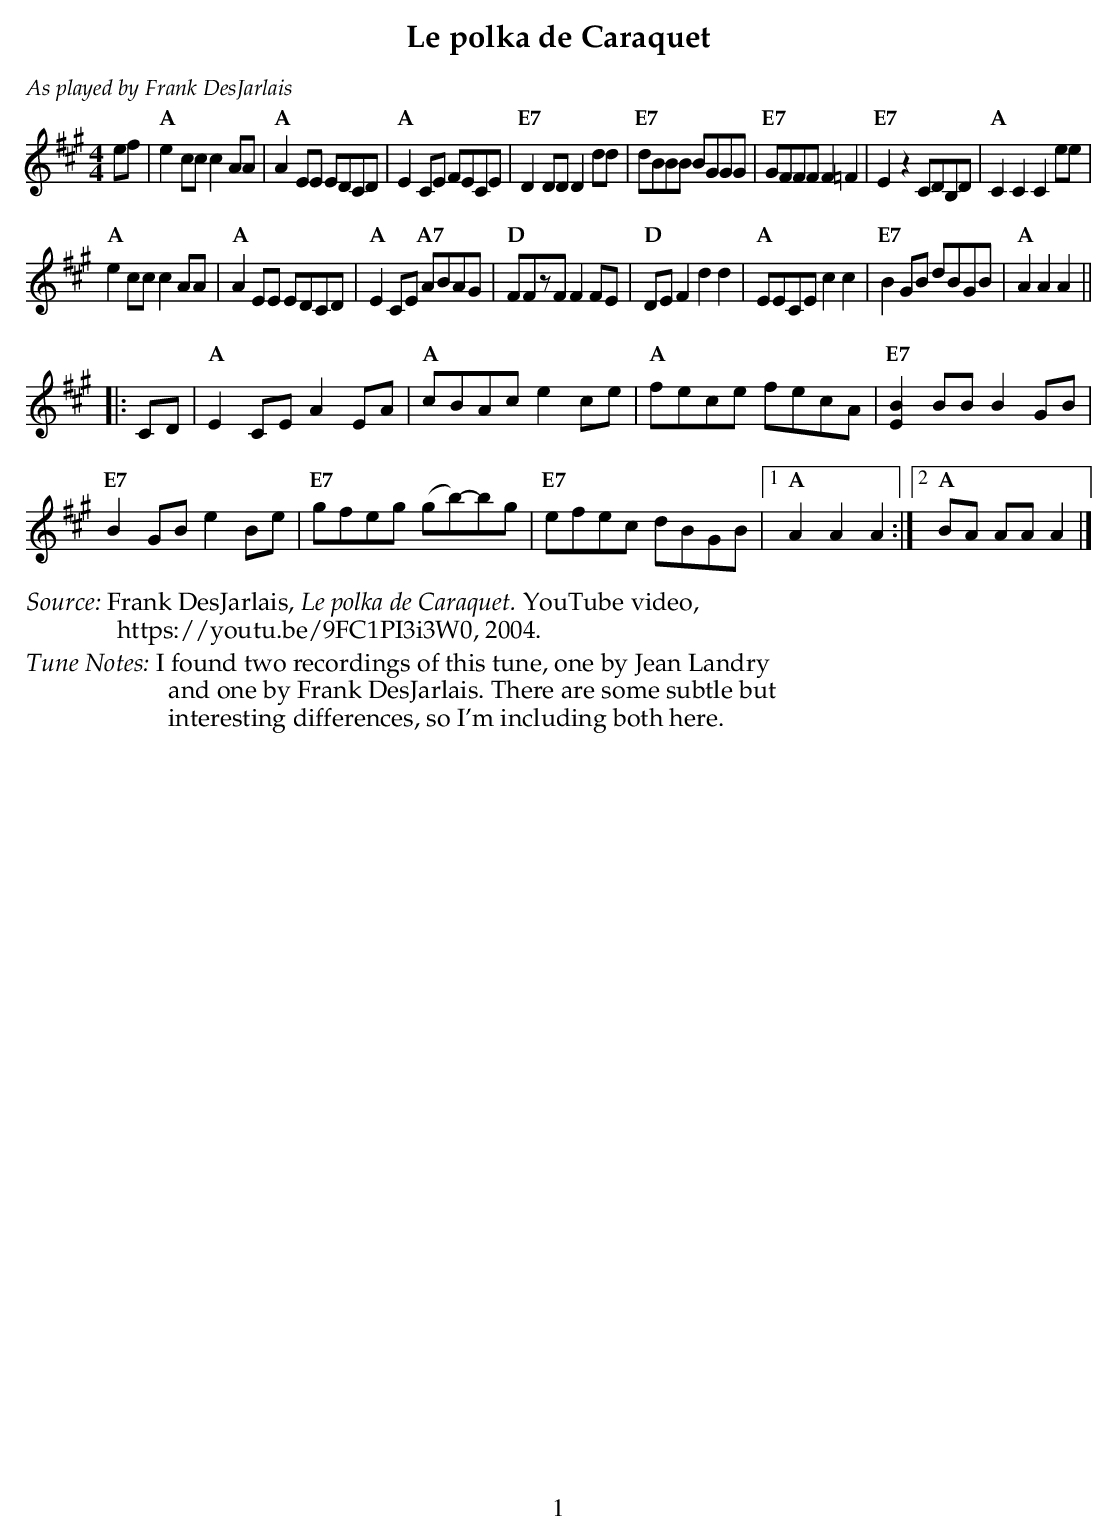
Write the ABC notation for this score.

X:1
T:Le polka de Caraquet
M:4/4
L:1/8
K:A
%%textfont Palatino-Italic 14
%%text As played by Frank DesJarlais
%%textfont Palatino-Roman 16
ef |\
"A" e2cc c2AA  | "A" A2EE EDCD     | "A" E2 CE FECE     | "E7" D2DD D2dd |\
"E7" dBBB BGGG | "E7" GFFF F2=F2   | "E7" E2z2 CDB,D    | "A" C2C2 C2ee |
"A" e2cc c2AA  | "A" A2EE EDCD     | "A" E2CE "A7" ABAG | "D" FFzF F2FE |\
"D" DEF2 d2d2  | "A" EECE c2c2     | "E7" B2GB dBGB     | "A" A2A2 A2 ||
|: CD |\
"A" E2CE A2EA  | "A" cBAc e2ce      | "A" fece fecA     | "E7" [BE]2BB B2GB |
"E7" B2GB e2Be | "E7" gfeg (gb)-bg | "E7" efec dBGB     |1 "A" A2A2 A2 :|2 "A" BA AA A2 |]
